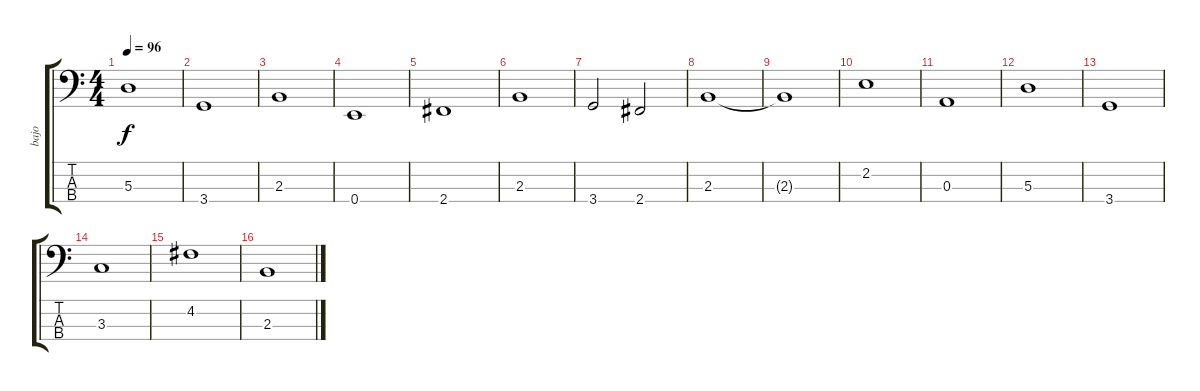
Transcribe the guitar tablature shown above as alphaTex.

\track ("bajo" "bajo") {instrument electricbassfinger}
\staff {score tabs}
\tuning (G2 D2 A1 E1) {hide}
\ts (4 4)
\tempo 96
\clef f4
\ks c
5.3.1{dy f} |
3.4.1 |
2.3.1 |
0.4.1 |
2.4.1 |
2.3.1 |
3.4.2 2.4.2 |
2.3.1 |
2.3{t}.1 |
2.2.1 |
0.3.1 |
5.3.1 |
3.4.1 |
3.3.1 |
4.2.1 |
2.3.1
